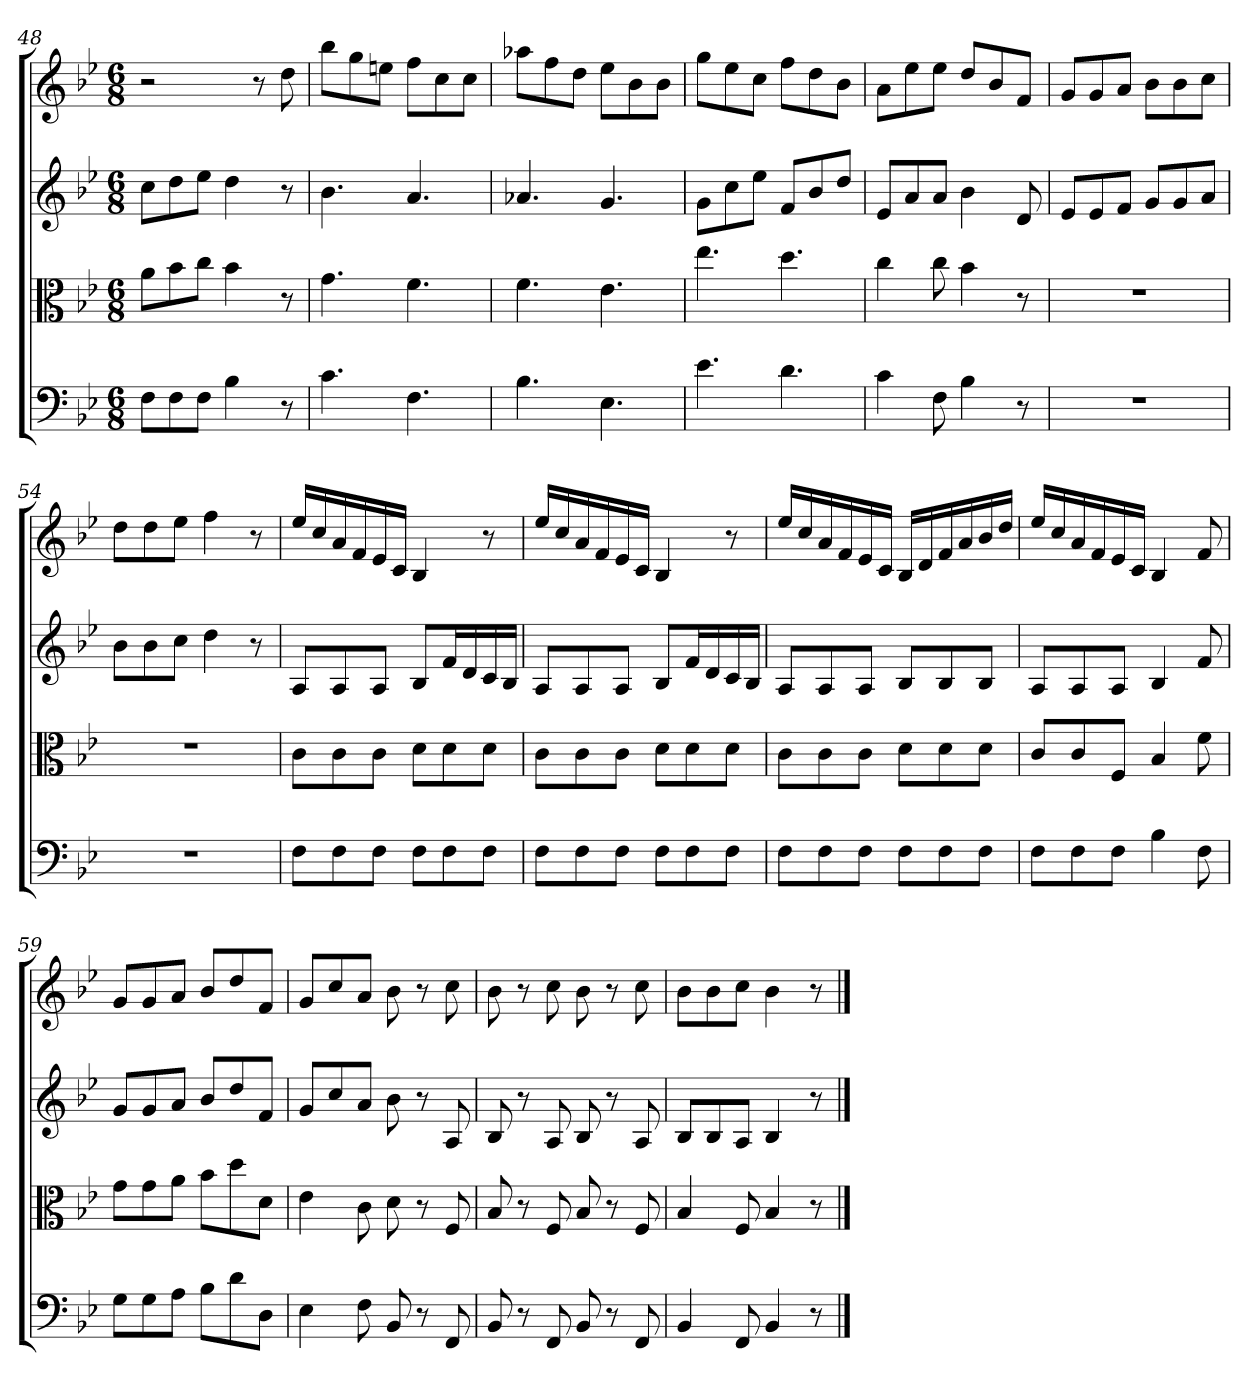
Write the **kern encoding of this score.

**kern	**kern	**kern	**kern
*part4	*part3	*part2	*part1
*staff4	*staff3	*staff2	*staff1
*clefF4	*clefC3	*	*
*k[b-e-]	*k[b-e-]	*k[b-e-]	*k[b-e-]
*B-:	*B-:	*B-:	*B-:
*M6/8	*M6/8	*M6/8	*M6/8
=48	=48	=48	=48
8F\L	8a\L	8ccL	2r
8F\	8b-\	8dd	.
8F\J	8cc\J	8ee-J	.
4B-	4b-	4dd	.
.	.	.	8r
8r	8r	8r	8dd
=49	=49	=49	=49
4.c	4.g	4.b-	8bb-L
.	.	.	8gg
.	.	.	8eenJ
4.F	4.f	4.a	8ffL
.	.	.	8cc
.	.	.	8ccJ
=50	=50	=50	=50
4.B-	4.f	4.a-X	8aa-XL
.	.	.	8ff
.	.	.	8ddJ
4.E-	4.e-	4.g	8ee-L
.	.	.	8b-
.	.	.	8b-J
=51	=51	=51	=51
4.e-	4.ee-	8gL	8ggL
.	.	8cc	8ee-
.	.	8ee-J	8ccJ
4.d	4.dd	8fL	8ffL
.	.	8b-	8dd
.	.	8ddJ	8b-J
=52	=52	=52	=52
4c	4cc	8e-L	8aL
.	.	8a	8ee-
8F	8cc	8aJ	8ee-J
4B-	4b-	4b-	8ddL
.	.	.	8b-
8r	8r	8d	8fJ
=53	=53	=53	=53
2.r	2.r	8e-L	8gL
.	.	8e-	8g
.	.	8fJ	8aJ
.	.	8gL	8b-L
.	.	8g	8b-
.	.	8aJ	8ccJ
=54	=54	=54	=54
2.r	2.r	8b-L	8ddL
.	.	8b-	8dd
.	.	8ccJ	8ee-J
.	.	4dd	4ff
.	.	8r	8r
=55	=55	=55	=55
8F\L	8c\L	8AL	16ee-LL
.	.	.	16cc
8F\	8c\	8A	16a
.	.	.	16f
8F\J	8c\J	8AJ	16e-
.	.	.	16cJJ
8F\L	8d\L	8B-L	4B-
8F\	8d\	16fL	.
.	.	16d	.
8F\J	8d\J	16c	8r
.	.	16B-JJ	.
=56	=56	=56	=56
8F\L	8c\L	8AL	16ee-LL
.	.	.	16cc
8F\	8c\	8A	16a
.	.	.	16f
8F\J	8c\J	8AJ	16e-
.	.	.	16cJJ
8F\L	8d\L	8B-L	4B-
8F\	8d\	16fL	.
.	.	16d	.
8F\J	8d\J	16c	8r
.	.	16B-JJ	.
=57	=57	=57	=57
8F\L	8c\L	8AL	16ee-LL
.	.	.	16cc
8F\	8c\	8A	16a
.	.	.	16f
8F\J	8c\J	8AJ	16e-
.	.	.	16cJJ
8F\L	8d\L	8B-L	16B-LL
.	.	.	16d
8F\	8d\	8B-	16f
.	.	.	16a
8F\J	8d\J	8B-J	16b-
.	.	.	16ddJJ
=58	=58	=58	=58
8F\L	8c/L	8AL	16ee-LL
.	.	.	16cc
8F\	8c/	8A	16a
.	.	.	16f
8F\J	8F/J	8AJ	16e-
.	.	.	16cJJ
4B-	4B-	4B-	4B-
8F	8f	8f	8f
=59	=59	=59	=59
8G\L	8g\L	8gL	8gL
8G\	8g\	8g	8g
8A\J	8a\J	8aJ	8aJ
8B-\L	8b-\L	8b-L	8b-L
8d\	8dd\	8dd	8dd
8D\J	8d\J	8fJ	8fJ
=60	=60	=60	=60
4E-	4e-	8gL	8gL
.	.	8cc	8cc
8F	8c	8aJ	8aJ
8BB-	8d	8b-	8b-
8r	8r	8r	8r
8FF	8F	8A	8cc
=61	=61	=61	=61
8BB-	8B-	8B-	8b-
8r	8r	8r	8r
8FF	8F	8A	8cc
8BB-	8B-	8B-	8b-
8r	8r	8r	8r
8FF	8F	8A	8cc
=62	=62	=62	=62
4BB-	4B-	8B-L	8b-L
.	.	8B-	8b-
8FF	8F	8AJ	8ccJ
4BB-	4B-	4B-	4b-
8r	8r	8r	8r
==	==	==	==
*-	*-	*-	*-
